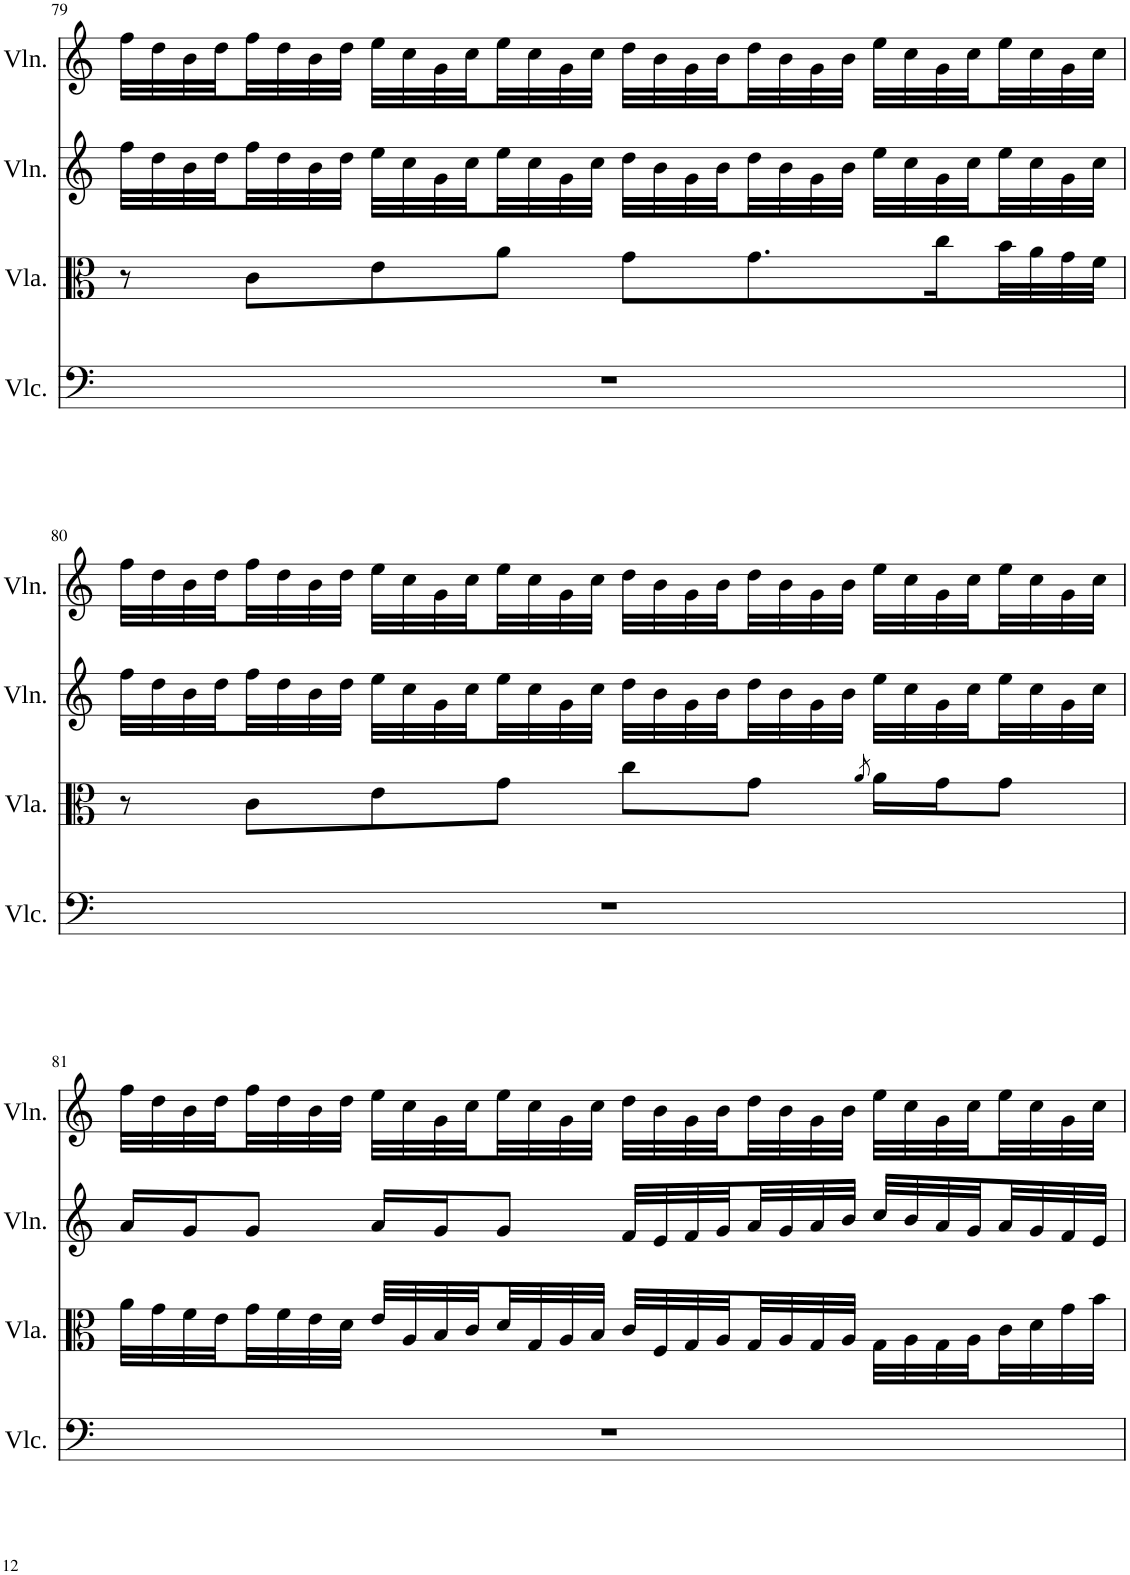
**kern	**kern	**kern	**kern
*part4	*part3	*part2	*part1
*staff4	*staff3	*staff2	*staff1
*I"Violoncello	*I"Viola	*I"Violin	*I"Violin
*I'Vlc.	*I'Vla.	*I'Vln.	*I'Vln.
!!LO:PB:g=z
*clefF4	*clefC3	*clefG2	*clefG2
*k[]	*k[]	*k[]	*k[]
*M4/4	*M4/4	*M4/4	*M4/4
=79	=79	=79	=79
1r	8r	32ff\LLL	32ff\LLL
.	.	32dd\	32dd\
.	.	32b\	32b\
.	.	32dd\	32dd\
.	8c\L	32ff\	32ff\
.	.	32dd\	32dd\
.	.	32b\	32b\
.	.	32dd\JJJ	32dd\JJJ
.	8e\	32ee\LLL	32ee\LLL
.	.	32cc\	32cc\
.	.	32g\	32g\
.	.	32cc\	32cc\
.	8a\J	32ee\	32ee\
.	.	32cc\	32cc\
.	.	32g\	32g\
.	.	32cc\JJJ	32cc\JJJ
.	8g\L	32dd\LLL	32dd\LLL
.	.	32b\	32b\
.	.	32g\	32g\
.	.	32b\	32b\
.	8.g\	32dd\	32dd\
.	.	32b\	32b\
.	.	32g\	32g\
.	.	32b\JJJ	32b\JJJ
.	.	32ee\LLL	32ee\LLL
.	.	32cc\	32cc\
.	16cc\L	32g\	32g\
.	.	32cc\	32cc\
.	32b\L	32ee\	32ee\
.	32a\	32cc\	32cc\
.	32g\	32g\	32g\
.	32f\JJJ	32cc\JJJ	32cc\JJJ
!!LO:LB:g=z
=80	=80	=80	=80
1r	8r	32ff\LLL	32ff\LLL
.	.	32dd\	32dd\
.	.	32b\	32b\
.	.	32dd\	32dd\
.	8c\L	32ff\	32ff\
.	.	32dd\	32dd\
.	.	32b\	32b\
.	.	32dd\JJJ	32dd\JJJ
.	8e\	32ee\LLL	32ee\LLL
.	.	32cc\	32cc\
.	.	32g\	32g\
.	.	32cc\	32cc\
.	8g\J	32ee\	32ee\
.	.	32cc\	32cc\
.	.	32g\	32g\
.	.	32cc\JJJ	32cc\JJJ
.	8cc\L	32dd\LLL	32dd\LLL
.	.	32b\	32b\
.	.	32g\	32g\
.	.	32b\	32b\
.	8g\J	32dd\	32dd\
.	.	32b\	32b\
.	.	32g\	32g\
.	.	32b\JJJ	32b\JJJ
.	8qa/	.	.
.	16a\LL	32ee\LLL	32ee\LLL
.	.	32cc\	32cc\
.	16g\J	32g\	32g\
.	.	32cc\	32cc\
.	8g\J	32ee\	32ee\
.	.	32cc\	32cc\
.	.	32g\	32g\
.	.	32cc\JJJ	32cc\JJJ
!!LO:LB:g=z
=81	=81	=81	=81
1r	32a\LLL	16a/LL	32ff\LLL
.	32g\	.	32dd\
.	32f\	16g/J	32b\
.	32e\	.	32dd\
.	32g\	8g/J	32ff\
.	32f\	.	32dd\
.	32e\	.	32b\
.	32d\JJJ	.	32dd\JJJ
.	32e/LLL	16a/LL	32ee\LLL
.	32A/	.	32cc\
.	32B/	16g/J	32g\
.	32c/	.	32cc\
.	32d/	8g/J	32ee\
.	32G/	.	32cc\
.	32A/	.	32g\
.	32B/JJJ	.	32cc\JJJ
.	32c/LLL	32f/LLL	32dd\LLL
.	32F/	32e/	32b\
.	32G/	32f/	32g\
.	32A/	32g/	32b\
.	32G/	32a/	32dd\
.	32A/	32g/	32b\
.	32G/	32a/	32g\
.	32A/JJJ	32b/JJJ	32b\JJJ
.	32G\LLL	32cc/LLL	32ee\LLL
.	32A\	32b/	32cc\
.	32G\	32a/	32g\
.	32A\	32g/	32cc\
.	32c\	32a/	32ee\
.	32d\	32g/	32cc\
.	32g\	32f/	32g\
.	32b\JJJ	32e/JJJ	32cc\JJJ
=	=	=	=
*-	*-	*-	*-
